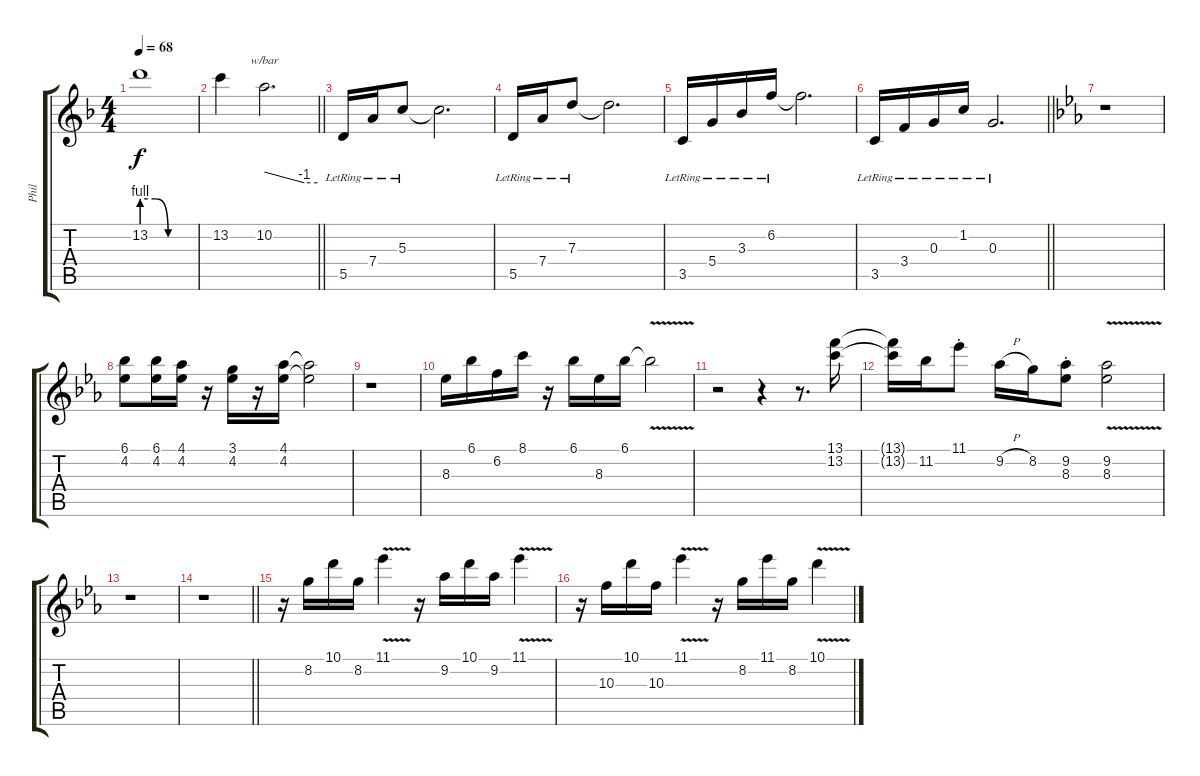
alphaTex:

\track ("Phil" "Phil") {instrument electricguitarclean}
\staff {score tabs}
\tuning (E4 B3 G3 D3 A2 E2) {hide}
\ts (4 4)
\tempo 68
\clef g2
\ks dminor
13.2{be (custom 0 4 15 4 30 0 60 0)}.1{dy f volume 13 instrument distortionguitar} |
\barLineRight lightlight
13.2.4 10.2.2{d tbe (custom default 0 0 45 -4 60 -4)} |
5.5{lr}.16{volume 13 instrument electricguitarclean} 7.4{lr}.16 5.3{lr}.8 5.3{t}.2{d} |
5.5{lr}.16 7.4{lr}.16 7.3{lr}.8 7.3{t}.2{d} |
3.5{lr}.16 5.4{lr}.16 3.3{lr}.16 6.2{lr}.16 6.2{t}.2{d} |
\barLineRight lightlight
3.5{lr}.16 3.4{lr}.16 0.3{lr}.16 1.2{lr}.16 0.3{lr}.2{d} |
\ks eb
r.1 |
(6.1 4.2).8{volume 13 instrument distortionguitar} (6.1 4.2).16 (4.1 4.2).16 r.16 (3.1 4.2).16 r.16 (4.1 4.2).16 (4.1{t} 4.2{t}).2 |
r.1 |
8.3.16 6.1.16 6.2.16 8.1.16 r.16 6.1.16 8.3.16 6.1.16 6.1{v t}.2 |
r.2 r.4 r.8{d} (13.1 13.2).16 |
(13.1{t} 13.2{t}).16 11.2.16 11.1{st}.8 9.2{h}.16 8.2.16 (9.2{st} 8.3{st}).8 (9.2{v} 8.3{v}).2 |
r.1 |
\barLineRight lightlight
r.1 |
r.16 8.2.16 10.1.16 8.2.16 11.1{v}.4 r.16 9.2.16 10.1.16 9.2.16 11.1{v}.4 |
r.16 10.3.16 10.1.16 10.3.16 11.1{v}.4 r.16 8.2.16 11.1.16 8.2.16 10.1{v}.4
